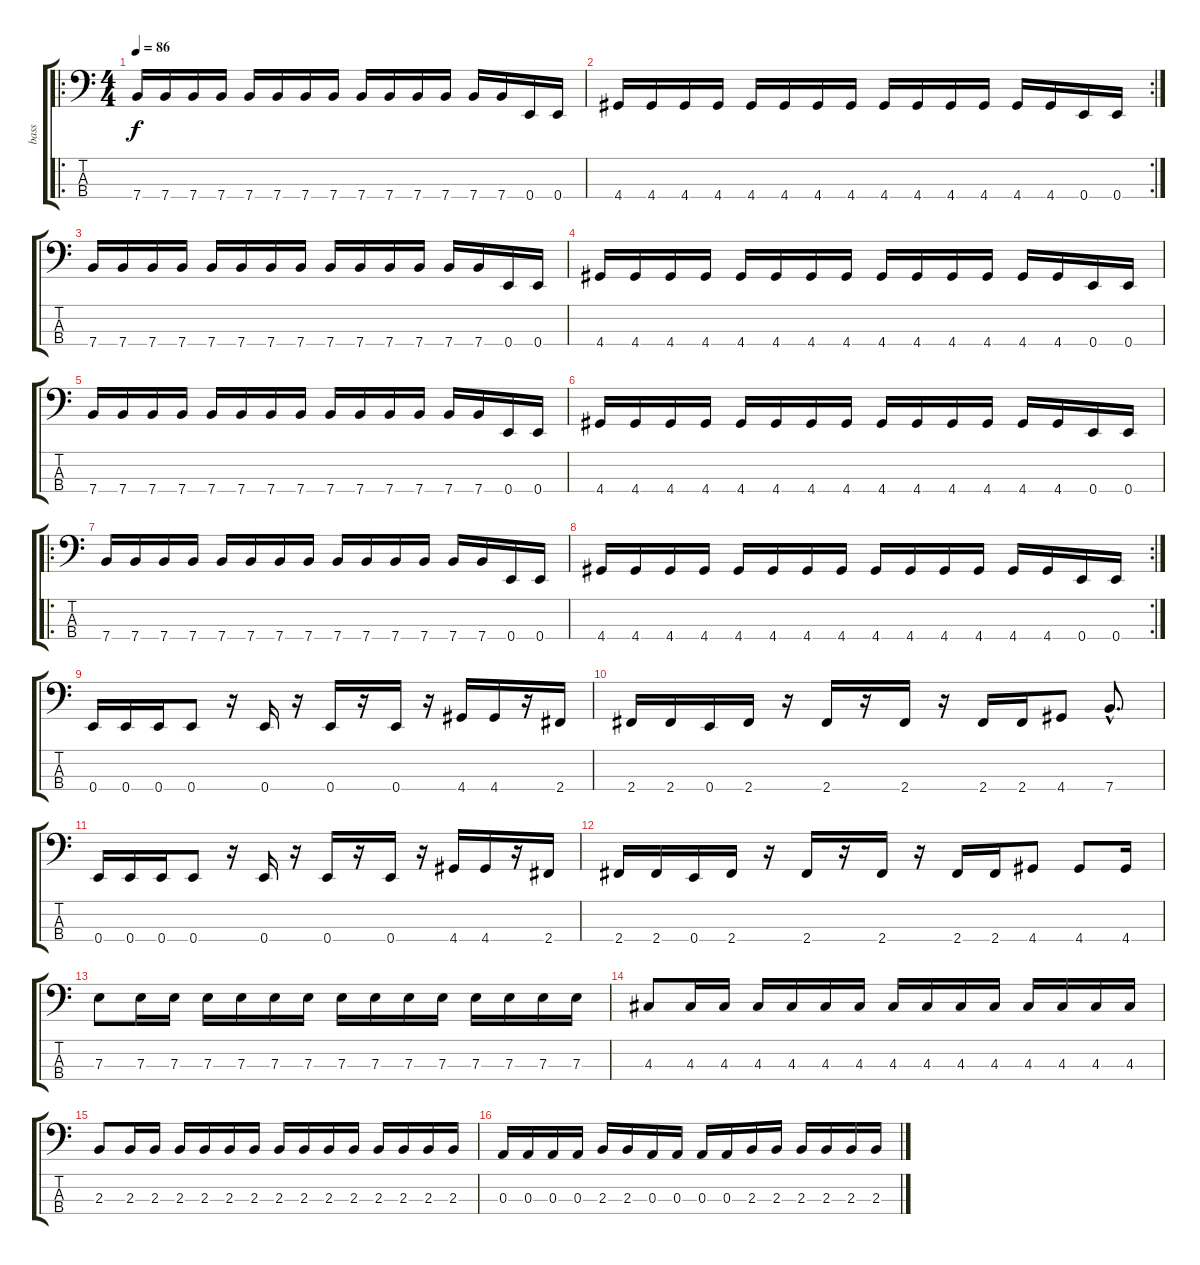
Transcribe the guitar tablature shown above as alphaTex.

\track ("bass" "bass") {instrument electricbasspick}
\staff {score tabs}
\tuning (G2 D2 A1 E1) {hide}
\ro
\ts (4 4)
\tempo 86
\clef f4
\ks c
7.4.16{dy f instrument electricbasspick} 7.4.16 7.4.16 7.4.16 7.4.16 7.4.16 7.4.16 7.4.16 7.4.16 7.4.16 7.4.16 7.4.16 7.4.16 7.4.16 0.4.16 0.4.16 |
\rc 2
4.4.16 4.4.16 4.4.16 4.4.16 4.4.16 4.4.16 4.4.16 4.4.16 4.4.16 4.4.16 4.4.16 4.4.16 4.4.16 4.4.16 0.4.16 0.4.16 |
7.4.16 7.4.16 7.4.16 7.4.16 7.4.16 7.4.16 7.4.16 7.4.16 7.4.16 7.4.16 7.4.16 7.4.16 7.4.16 7.4.16 0.4.16 0.4.16 |
4.4.16 4.4.16 4.4.16 4.4.16 4.4.16 4.4.16 4.4.16 4.4.16 4.4.16 4.4.16 4.4.16 4.4.16 4.4.16 4.4.16 0.4.16 0.4.16 |
7.4.16 7.4.16 7.4.16 7.4.16 7.4.16 7.4.16 7.4.16 7.4.16 7.4.16 7.4.16 7.4.16 7.4.16 7.4.16 7.4.16 0.4.16 0.4.16 |
4.4.16 4.4.16 4.4.16 4.4.16 4.4.16 4.4.16 4.4.16 4.4.16 4.4.16 4.4.16 4.4.16 4.4.16 4.4.16 4.4.16 0.4.16 0.4.16 |
\ro
7.4.16 7.4.16 7.4.16 7.4.16 7.4.16 7.4.16 7.4.16 7.4.16 7.4.16 7.4.16 7.4.16 7.4.16 7.4.16 7.4.16 0.4.16 0.4.16 |
\rc 2
4.4.16 4.4.16 4.4.16 4.4.16 4.4.16 4.4.16 4.4.16 4.4.16 4.4.16 4.4.16 4.4.16 4.4.16 4.4.16 4.4.16 0.4.16 0.4.16 |
0.4.16 0.4.16 0.4.16 0.4.8 r.16 0.4.16 r.16 0.4.16 r.16 0.4.16 r.16 4.4.16 4.4.16 r.16 2.4.16 |
2.4.16 2.4.16 0.4.16 2.4.16 r.16 2.4.16 r.16 2.4.16 r.16 2.4.16 2.4.16 4.4.8 7.4{hac}.8{d} |
0.4.16 0.4.16 0.4.16 0.4.8 r.16 0.4.16 r.16 0.4.16 r.16 0.4.16 r.16 4.4.16 4.4.16 r.16 2.4.16 |
2.4.16 2.4.16 0.4.16 2.4.16 r.16 2.4.16 r.16 2.4.16 r.16 2.4.16 2.4.16 4.4.8 4.4.8 4.4.16 |
7.3.8 7.3.16 7.3.16 7.3.16 7.3.16 7.3.16 7.3.16 7.3.16 7.3.16 7.3.16 7.3.16 7.3.16 7.3.16 7.3.16 7.3.16 |
4.3.8 4.3.16 4.3.16 4.3.16 4.3.16 4.3.16 4.3.16 4.3.16 4.3.16 4.3.16 4.3.16 4.3.16 4.3.16 4.3.16 4.3.16 |
2.3.8 2.3.16 2.3.16 2.3.16 2.3.16 2.3.16 2.3.16 2.3.16 2.3.16 2.3.16 2.3.16 2.3.16 2.3.16 2.3.16 2.3.16 |
0.3.16 0.3.16 0.3.16 0.3.16 2.3.16 2.3.16 0.3.16 0.3.16 0.3.16 0.3.16 2.3.16 2.3.16 2.3.16 2.3.16 2.3.16 2.3.16
